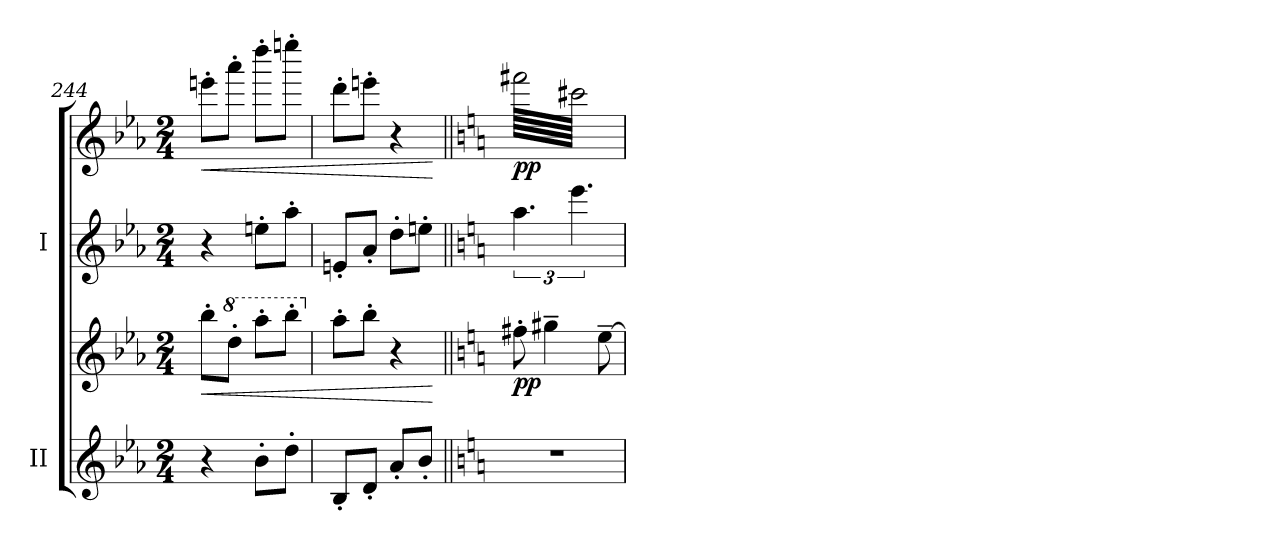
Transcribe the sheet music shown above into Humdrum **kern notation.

**kern	**kern	**dynam	**kern	**kern	**dynam
*part2	*part2	*part2	*part1	*part1	*part1
*staff4	*staff3	*staff3/4	*staff2	*staff1	*staff1/2
*I"II	*	*	*I"I	*	*
*I'II	*	*	*I'I	*	*
*clefG2	*clefG2	*	*clefG2	*clefG2	*
*k[b-e-a-]	*k[b-e-a-]	*	*k[b-e-a-]	*k[b-e-a-]	*
*E-:	*E-:	*	*E-:	*E-:	*
*M2/4	*M2/4	*	*M2/4	*M2/4	*
=244	=244	=244	=244	=244	=244
!	!	!LO:HP:b	!	!	!LO:HP:b
4r	8bb-'\L	<	4r	8eeen'\L	<
*	*8va	*	*	*	*
.	8ddd'\J	.	.	8aaa-'\J	.
8b-'\L	8aaa-'\L	.	8een'\L	8dddd'\L	.
8dd'\J	8bbb-'\J	.	8aa-'\J	8eeeen'\J	.
=245	=245	=245	=245	=245	=245
*	*X8va	*	*	*	*
8B-'/L	8aa-'\L	.	8en'/L	8ddd'\L	.
8d'/J	8bb-'\J	.	8a-'/J	8eeen'\J	.
8a-'/L	4r	.	8dd'\L	4r	.
8b-'/J	.	.	8een'\J	.	.
.	.	[	.	.	[
=246||	=246||	=246||	=246||	=246||	=246||
*k[]	*k[]	*	*k[]	*k[]	*
*a:	*a:	*	*a:	*a:	*
!	!	!LO:DY:b	!	!	!LO:DY:b
*	*	*	*	*tremolo	*
2r	8ff#X'\	pp	6.aa\	(64fff#X\LLLL	pp
.	.	.	.	64ccc#X\)	.
.	.	.	.	64fff#X\	.
.	.	.	.	64ccc#X\)	.
.	.	.	.	64fff#X\	.
.	.	.	.	64ccc#X\)	.
.	.	.	.	64fff#X\	.
.	.	.	.	64ccc#X\)	.
.	4gg#X~\	.	.	64fff#X\	.
.	.	.	.	64ccc#X\)	.
.	.	.	.	64fff#X\	.
.	.	.	.	64ccc#X\)	.
.	.	.	.	64fff#X\	.
.	.	.	.	64ccc#X\)	.
.	.	.	.	64fff#X\	.
.	.	.	.	64ccc#X\)	.
.	.	.	6.eee\	64fff#X\	.
.	.	.	.	64ccc#X\)	.
.	.	.	.	64fff#X\	.
.	.	.	.	64ccc#X\)	.
.	.	.	.	64fff#X\	.
.	.	.	.	64ccc#X\)	.
.	.	.	.	64fff#X\	.
.	.	.	.	64ccc#X\)	.
.	[8ee~\	.	.	64fff#X\	.
.	.	.	.	64ccc#X\)	.
.	.	.	.	64fff#X\	.
.	.	.	.	64ccc#X\)	.
.	.	.	.	64fff#X\	.
.	.	.	.	64ccc#X\)	.
.	.	.	.	64fff#X\	.
.	.	.	.	64ccc#X\)JJJJ	.
*	*	*	*	*Xtremolo	*
.	.	.	.	.	.
.	.	.	.	.	.
.	.	.	.	.	.
.	.	.	.	.	.
.	.	.	.	.	.
.	.	.	.	.	.
.	.	.	.	.	.
.	.	.	.	.	.
.	.	.	.	.	.
.	.	.	.	.	.
.	.	.	.	.	.
.	.	.	.	.	.
.	.	.	.	.	.
.	.	.	.	.	.
.	.	.	.	.	.
.	.	.	.	.	.
=	=	=	=	=	=
*-	*-	*-	*-	*-	*-
